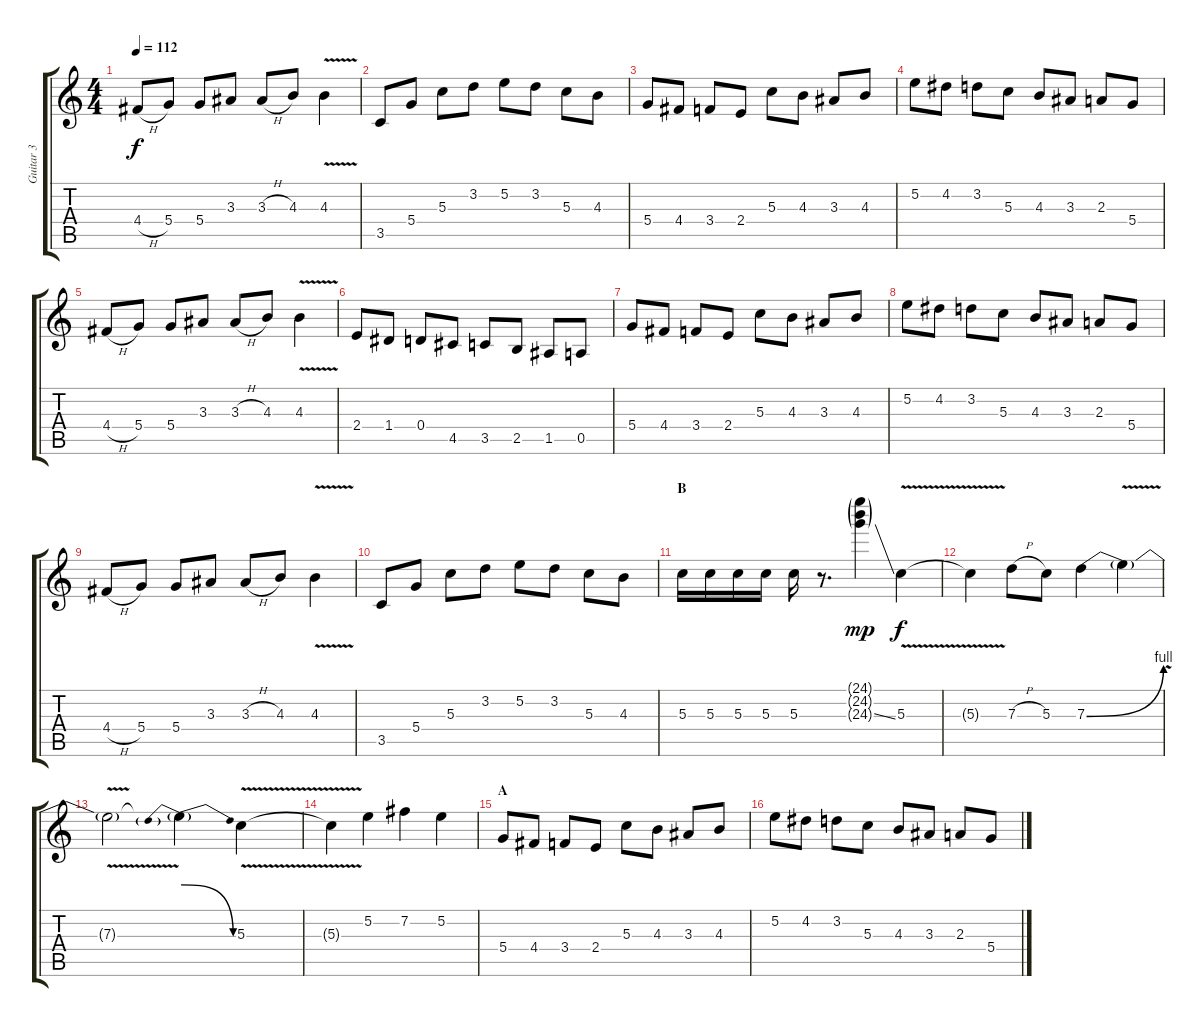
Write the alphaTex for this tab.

\track ("Guitar 3" "Guitar 3") {instrument overdrivenguitar}
\staff {score tabs}
\tuning (E4 B3 G3 D3 A2 E2) {hide}
\ts (4 4)
\tempo 112
\clef g2
\ks c
4.4{h}.8{dy f} 5.4.8 5.4.8 3.3.8 3.3{h}.8 4.3.8 4.3{v}.4 |
3.5.8 5.4.8 5.3.8 3.2.8 5.2.8 3.2.8 5.3.8 4.3.8 |
5.4.8 4.4.8 3.4.8 2.4.8 5.3.8 4.3.8 3.3.8 4.3.8 |
5.2.8 4.2.8 3.2.8 5.3.8 4.3.8 3.3.8 2.3.8 5.4.8 |
4.4{h}.8 5.4.8 5.4.8 3.3.8 3.3{h}.8 4.3.8 4.3{v}.4 |
2.4.8 1.4.8 0.4.8 4.5.8 3.5.8 2.5.8 1.5.8 0.5.8 |
5.4.8 4.4.8 3.4.8 2.4.8 5.3.8 4.3.8 3.3.8 4.3.8 |
5.2.8 4.2.8 3.2.8 5.3.8 4.3.8 3.3.8 2.3.8 5.4.8 |
4.4{h}.8 5.4.8 5.4.8 3.3.8 3.3{h}.8 4.3.8 4.3{v}.4 |
3.5.8 5.4.8 5.3.8 3.2.8 5.2.8 3.2.8 5.3.8 4.3.8 |
\section ("" "B")
5.3.16 5.3.16 5.3.16 5.3.16 5.3.16 r.8{d} (24.1{g} 24.2{g} 24.3{ss g}).4{dy mp} 5.3{v}.4{dy f} |
5.3{t}.4 7.3{h}.8 5.3.8 7.3{be (bend 0 0 60 4)}.4 7.3{v t}.4 |
7.3{t}.2 7.3{be (prebendrelease 0 4 60 0) t}.4 5.3{v}.4 |
5.3{t}.4 5.2.4 7.2.4 5.2.4 |
\section ("" "A")
5.4.8 4.4.8 3.4.8 2.4.8 5.3.8 4.3.8 3.3.8 4.3.8 |
5.2.8 4.2.8 3.2.8 5.3.8 4.3.8 3.3.8 2.3.8 5.4.8
